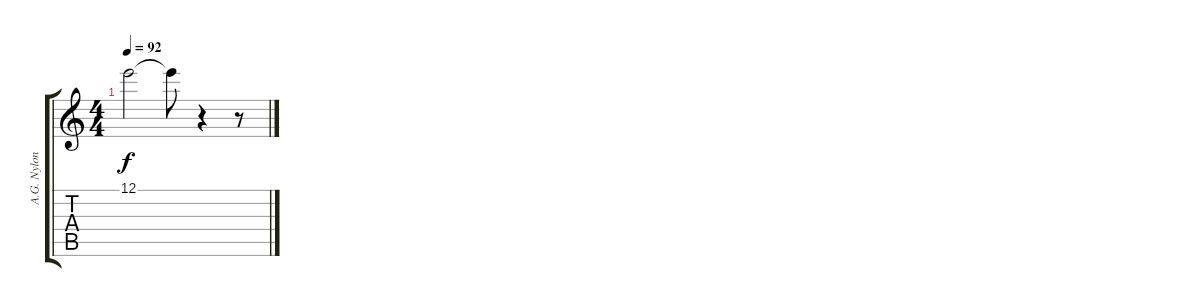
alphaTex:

\track ("A.G. Nylon 1" "A.G. Nylon") {instrument acousticguitarnylon}
\staff {score tabs}
\tuning (E4 B3 G3 D3 A2 E2) {hide}
\ts (4 4)
\tempo 92
\clef g2
\ks c
12.1{t}.2{dy f} 12.1{t}.8 r.4 r.8
